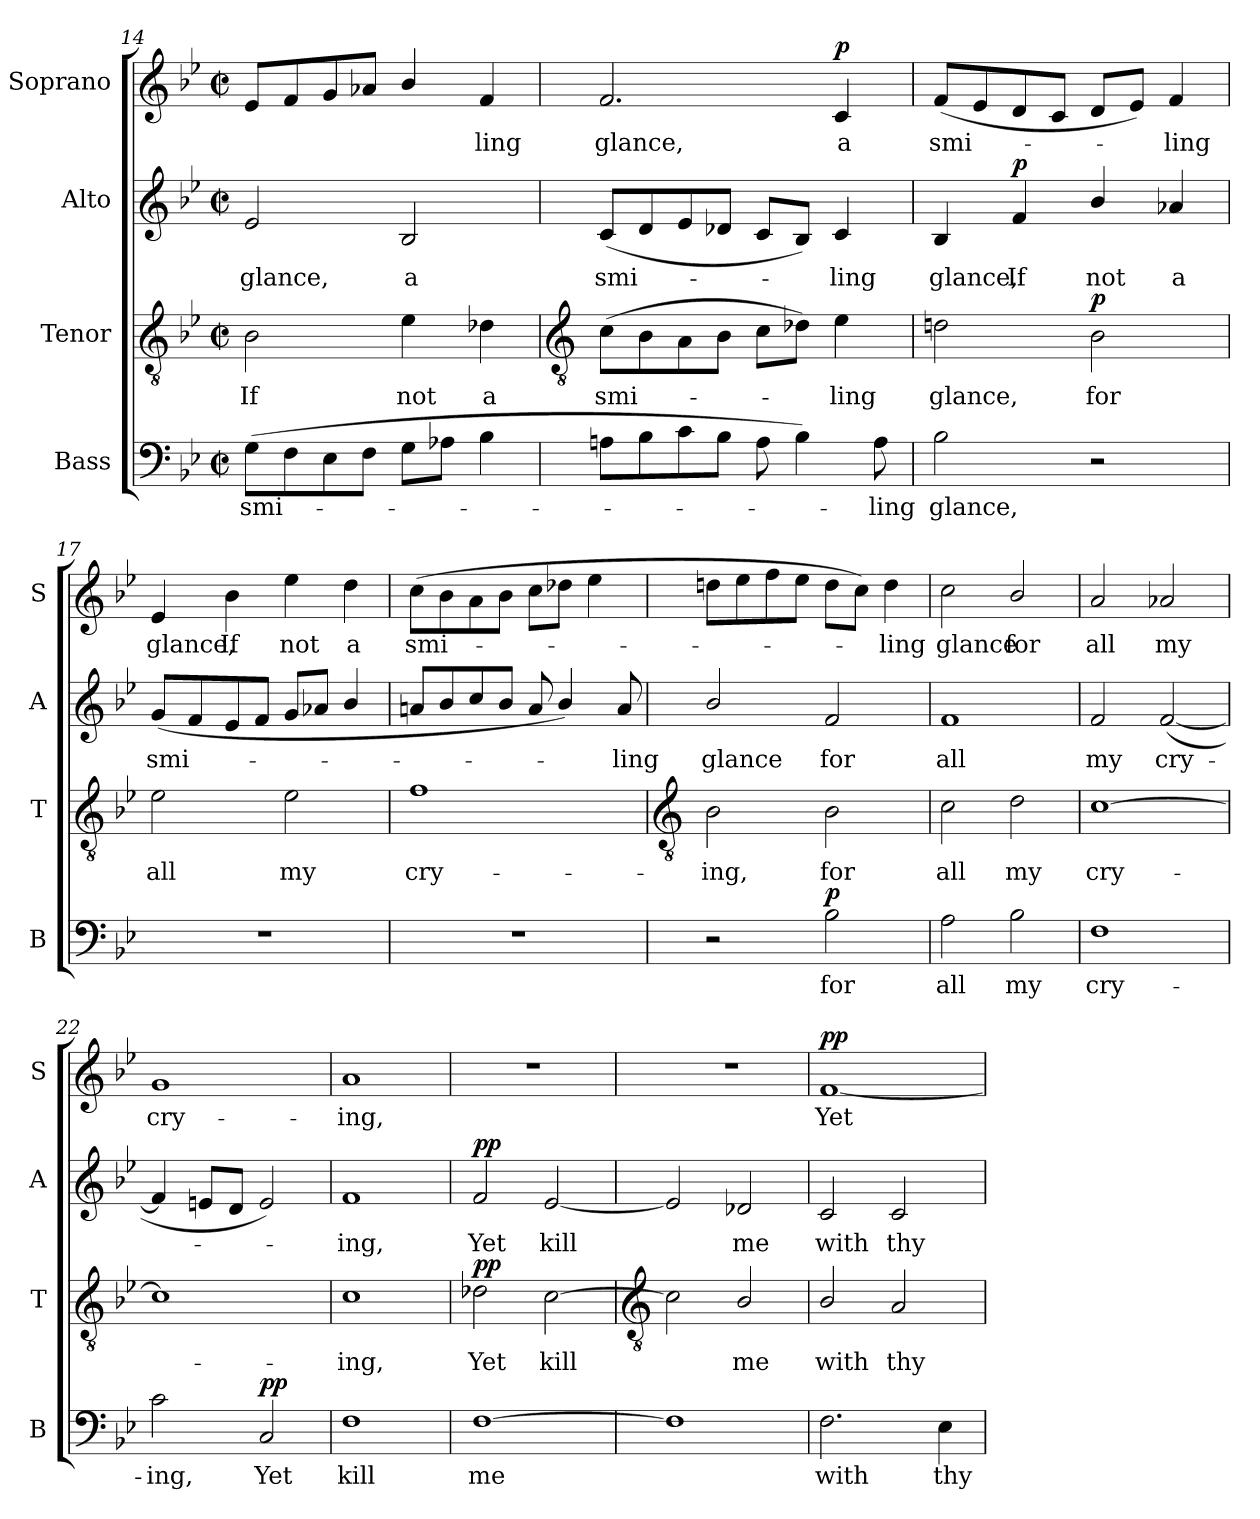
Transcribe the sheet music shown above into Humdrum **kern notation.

**kern	**text	**dynam	**kern	**text	**dynam	**kern	**text	**dynam	**kern	**text	**dynam
*part4	*part4	*part4	*part3	*part3	*part3	*part2	*part2	*part2	*part1	*part1	*part1
*staff4	*staff4	*staff4	*staff3	*staff3	*staff3	*staff2	*staff2	*staff2	*staff1	*staff1	*staff1
*I"Bass	*	*	*I"Tenor	*	*	*I"Alto	*	*	*I"Soprano	*	*
*I'B	*	*	*I'T	*	*	*I'A	*	*	*I'S	*	*
*clefF4	*	*	*clefGv2	*	*	*clefG2	*	*	*clefG2	*	*
*k[b-e-]	*	*	*k[b-e-]	*	*	*k[b-e-]	*	*	*k[b-e-]	*	*
*B-:	*	*	*B-:	*	*	*B-:	*	*	*B-:	*	*
*M2/2	*	*	*M2/2	*	*	*M2/2	*	*	*M2/2	*	*
*met(c|)	*	*	*met(c|)	*	*	*met(c|)	*	*	*met(c|)	*	*
=14	=14	=14	=14	=14	=14	=14	=14	=14	=14	=14	=14
!	!LO:LY:b	!	!	!LO:LY:b	!	!	!LO:LY:b	!	!	!	!
(>8GL	smi-	.	2B-	If	.	2e-	glance,	.	8e-L	.	.
8F	.	.	.	.	.	.	.	.	8f	.	.
8E-	.	.	.	.	.	.	.	.	8g	.	.
8FJ	.	.	.	.	.	.	.	.	8a-XJ	.	.
!	!	!	!	!LO:LY:b	!	!	!LO:LY:b	!	!	!	!
8GL	.	.	4e-	not	.	2B-	a	.	4b-/	.	.
8A-XJ	.	.	.	.	.	.	.	.	.	.	.
!	!	!	!	!LO:LY:b	!	!	!	!	!	!LO:LY:b	!
4B-	.	.	4d-X	a	.	.	.	.	4f	ling	.
!!LO:LB:g=z
=15	=15	=15	=15	=15	=15	=15	=15	=15	=15	=15	=15
*	*	*	*clefGv2	*	*	*	*	*	*	*	*
!	!	!	!	!LO:LY:b	!	!	!LO:LY:b	!	!	!LO:LY:b	!
8AnL	.	.	(>8cL	smi-	.	(<8cL	smi-	.	2.f	glance,	.
8B-	.	.	8B-	.	.	8d	.	.	.	.	.
8c	.	.	8A	.	.	8e-	.	.	.	.	.
8B-J	.	.	8B-J	.	.	8d-XJ	.	.	.	.	.
8A	.	.	8cL	.	.	8cL	.	.	.	.	.
4B-)	.	.	8d-XJ)	.	.	8B-J)	.	.	.	.	.
!	!	!	!	!LO:LY:b	!	!	!LO:LY:b	!	!	!LO:LY:b	!LO:DY:b
.	.	.	4e-	ling	.	4c	-ling	.	4c	a	p
!	!LO:LY:b	!	!	!	!	!	!	!	!	!	!
8A	ling	.	.	.	.	.	.	.	.	.	.
=16	=16	=16	=16	=16	=16	=16	=16	=16	=16	=16	=16
!	!LO:LY:b	!	!	!LO:LY:b	!	!	!LO:LY:b	!	!	!LO:LY:b	!
2B-	glance,	.	2dn	glance,	.	4B-	glance,	.	(<8fL	smi-	.
.	.	.	.	.	.	.	.	.	8e-	.	.
!	!	!	!	!	!	!	!LO:LY:b	!LO:DY:b	!	!	!
.	.	.	.	.	.	4f	If	p	8d	.	.
.	.	.	.	.	.	.	.	.	8cJ	.	.
!	!	!	!	!LO:LY:b	!LO:DY:b	!	!LO:LY:b	!	!	!	!
2r	.	.	2B-	for	p	4b-/	not	.	8dL	.	.
.	.	.	.	.	.	.	.	.	8e-J)	.	.
!	!	!	!	!	!	!	!LO:LY:b	!	!	!LO:LY:b	!
.	.	.	.	.	.	4a-X/	a	.	4f	ling	.
=17	=17	=17	=17	=17	=17	=17	=17	=17	=17	=17	=17
!	!	!	!	!LO:LY:b	!	!	!LO:LY:b	!	!	!LO:LY:b	!
1r	.	.	2e-	all	.	(<8gL	smi-	.	4e-	glance,	.
.	.	.	.	.	.	8f	.	.	.	.	.
!	!	!	!	!	!	!	!	!	!	!LO:LY:b	!
.	.	.	.	.	.	8e-	.	.	4b-	If	.
.	.	.	.	.	.	8fJ	.	.	.	.	.
!	!	!	!	!LO:LY:b	!	!	!	!	!	!LO:LY:b	!
.	.	.	2e-	my	.	8gL	.	.	4ee-	not	.
.	.	.	.	.	.	8a-XJ	.	.	.	.	.
!	!	!	!	!	!	!	!	!	!	!LO:LY:b	!
.	.	.	.	.	.	4b-/	.	.	4dd	a	.
=18	=18	=18	=18	=18	=18	=18	=18	=18	=18	=18	=18
!	!	!	!	!LO:LY:b	!	!	!	!	!	!LO:LY:b	!
1r	.	.	1f	cry-	.	8an/L	.	.	(>8ccL	smi-	.
.	.	.	.	.	.	8b-/	.	.	8b-	.	.
.	.	.	.	.	.	8cc/	.	.	8a	.	.
.	.	.	.	.	.	8b-J	.	.	8b-J	.	.
.	.	.	.	.	.	8a	.	.	8ccL	.	.
.	.	.	.	.	.	4b-/)	.	.	8dd-XJ	.	.
.	.	.	.	.	.	.	.	.	4ee-	.	.
!	!	!	!	!	!	!	!LO:LY:b	!	!	!	!
.	.	.	.	.	.	8a	-ling	.	.	.	.
!!LO:LB:g=z
=19	=19	=19	=19	=19	=19	=19	=19	=19	=19	=19	=19
*	*	*	*clefGv2	*	*	*	*	*	*	*	*
!	!	!	!	!LO:LY:b	!	!	!LO:LY:b	!	!	!	!
2r	.	.	2B-	-ing,	.	2b-/	glance	.	8ddnL	.	.
.	.	.	.	.	.	.	.	.	8ee-	.	.
.	.	.	.	.	.	.	.	.	8ff	.	.
.	.	.	.	.	.	.	.	.	8ee-J	.	.
!	!LO:LY:b	!LO:DY:b	!	!LO:LY:b	!	!	!LO:LY:b	!	!	!	!
2B-	for	p	2B-	for	.	2f	for	.	8ddL	.	.
.	.	.	.	.	.	.	.	.	8ccJ)	.	.
!	!	!	!	!	!	!	!	!	!	!LO:LY:b	!
.	.	.	.	.	.	.	.	.	4dd	ling	.
=20	=20	=20	=20	=20	=20	=20	=20	=20	=20	=20	=20
!	!LO:LY:b	!	!	!LO:LY:b	!	!	!LO:LY:b	!	!	!LO:LY:b	!
2A	all	.	2c	all	.	1f	all	.	2cc	glance	.
!	!LO:LY:b	!	!	!LO:LY:b	!	!	!	!	!	!LO:LY:b	!
2B-	my	.	2d	my	.	.	.	.	2b-/	for	.
=21	=21	=21	=21	=21	=21	=21	=21	=21	=21	=21	=21
!	!LO:LY:b	!	!	!LO:LY:b	!	!	!LO:LY:b	!	!	!LO:LY:b	!
1F	cry-	.	[1c	cry-	.	2f	my	.	2a/	all	.
!	!	!	!	!	!	!	!LO:LY:b	!	!	!LO:LY:b	!
.	.	.	.	.	.	(<[2f	cry-	.	2a-X/	my	.
=22	=22	=22	=22	=22	=22	=22	=22	=22	=22	=22	=22
!	!LO:LY:b	!	!	!	!	!	!	!	!	!LO:LY:b	!
2c	-ing,	.	1c]	.	.	4f]	.	.	1g	cry-	.
.	.	.	.	.	.	8enL	.	.	.	.	.
.	.	.	.	.	.	8dJ	.	.	.	.	.
!	!LO:LY:b	!LO:DY:b	!	!	!	!	!	!	!	!	!
2C/	Yet	pp	.	.	.	2e)	.	.	.	.	.
=23	=23	=23	=23	=23	=23	=23	=23	=23	=23	=23	=23
!	!LO:LY:b	!	!	!LO:LY:b	!	!	!LO:LY:b	!	!	!LO:LY:b	!
1F	kill	.	1c	ing,	.	1f	ing,	.	1a	-ing,	.
=24	=24	=24	=24	=24	=24	=24	=24	=24	=24	=24	=24
!	!LO:LY:b	!	!	!LO:LY:b	!LO:DY:b	!	!LO:LY:b	!LO:DY:b	!	!	!
[1F	me	.	2d-X	Yet	pp	2f	Yet	pp	1r	.	.
!	!	!	!	!LO:LY:b	!	!	!LO:LY:b	!	!	!	!
.	.	.	[2c	kill	.	[2e-	kill	.	.	.	.
!!LO:LB:g=z
=25	=25	=25	=25	=25	=25	=25	=25	=25	=25	=25	=25
*	*	*	*clefGv2	*	*	*	*	*	*	*	*
1F]	.	.	2c]	.	.	2e-]	.	.	1r	.	.
!	!	!	!	!LO:LY:b	!	!	!LO:LY:b	!	!	!	!
.	.	.	2B-/	me	.	2d-X	me	.	.	.	.
=26	=26	=26	=26	=26	=26	=26	=26	=26	=26	=26	=26
!	!LO:LY:b	!	!	!LO:LY:b	!	!	!LO:LY:b	!	!	!LO:LY:b	!LO:DY:b
2.F	with	.	2B-/	with	.	2c	with	.	[1f	Yet	pp
!	!	!	!	!LO:LY:b	!	!	!LO:LY:b	!	!	!	!
.	.	.	2A	thy	.	2c	thy	.	.	.	.
!	!LO:LY:b	!	!	!	!	!	!	!	!	!	!
4E-	thy	.	.	.	.	.	.	.	.	.	.
=	=	=	=	=	=	=	=	=	=	=	=
*-	*-	*-	*-	*-	*-	*-	*-	*-	*-	*-	*-
